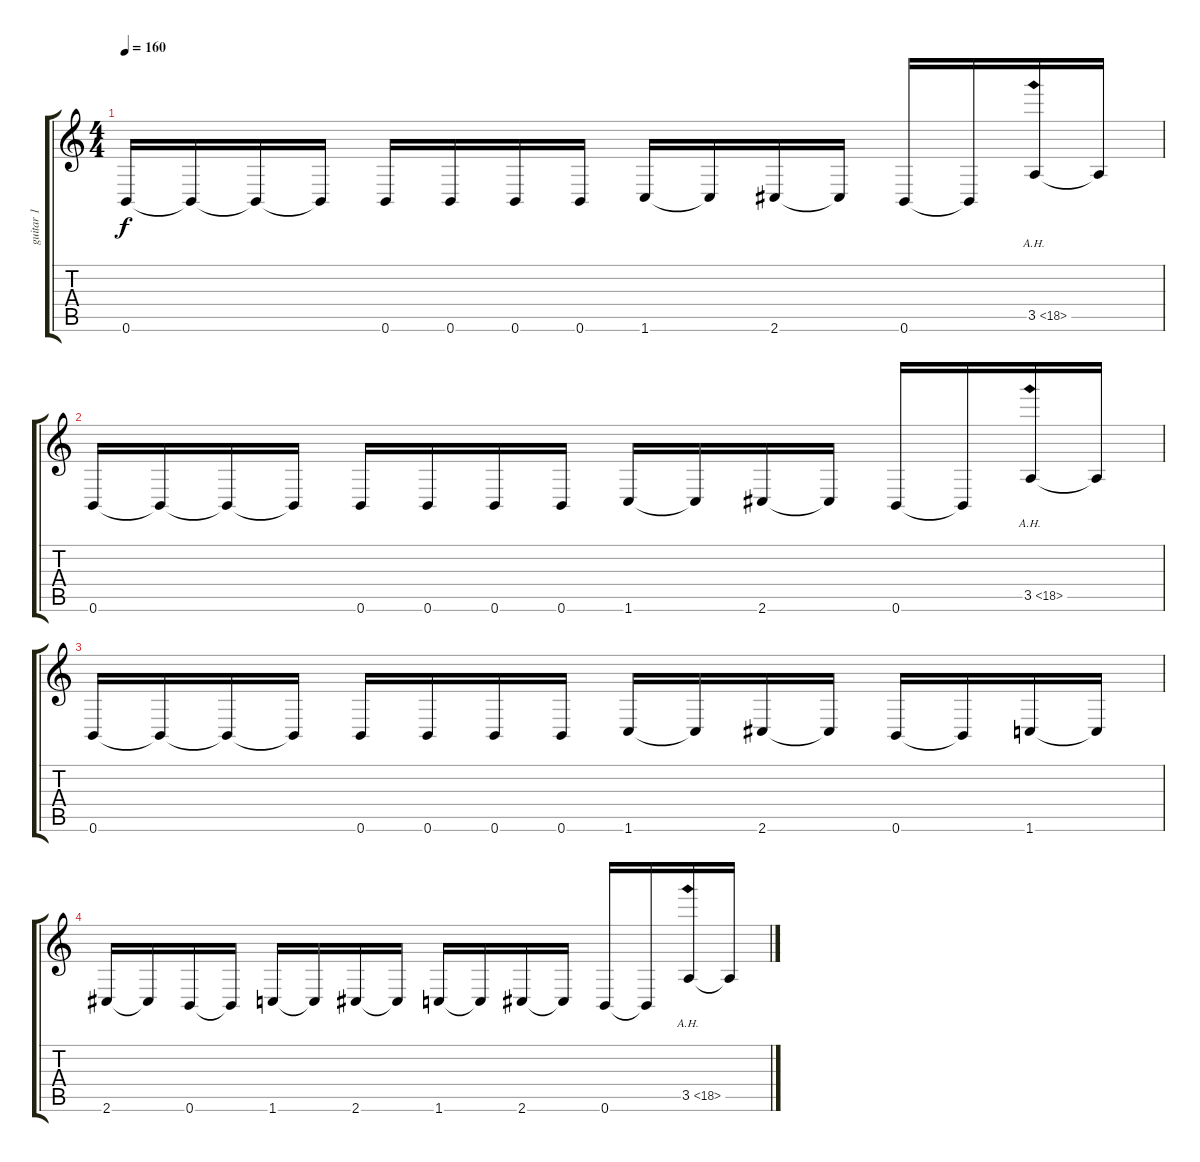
\track ("guitar 1" "guitar 1") {instrument overdrivenguitar}
\staff {score tabs}
\tuning (Db4 Ab3 E3 B2 Gb2 B1) {hide}
\ts (4 4)
\tempo 160
\clef g2
\ks c
0.6.16{dy f} 0.6{t}.16 0.6{t}.16 0.6{t}.16 0.6.16 0.6.16 0.6.16 0.6.16 1.6.16 1.6{t}.16 2.6.16 2.6{t}.16 0.6.16 0.6{t}.16 3.5{ah 15}.16 3.5{t}.16 |
0.6.16 0.6{t}.16 0.6{t}.16 0.6{t}.16 0.6.16 0.6.16 0.6.16 0.6.16 1.6.16 1.6{t}.16 2.6.16 2.6{t}.16 0.6.16 0.6{t}.16 3.5{ah 15}.16 3.5{t}.16 |
0.6.16 0.6{t}.16 0.6{t}.16 0.6{t}.16 0.6.16 0.6.16 0.6.16 0.6.16 1.6.16 1.6{t}.16 2.6.16 2.6{t}.16 0.6.16 0.6{t}.16 1.6.16 1.6{t}.16 |
2.6.16 2.6{t}.16 0.6.16 0.6{t}.16 1.6.16 1.6{t}.16 2.6.16 2.6{t}.16 1.6.16 1.6{t}.16 2.6.16 2.6{t}.16 0.6.16 0.6{t}.16 3.5{ah 15}.16 3.5{t}.16
